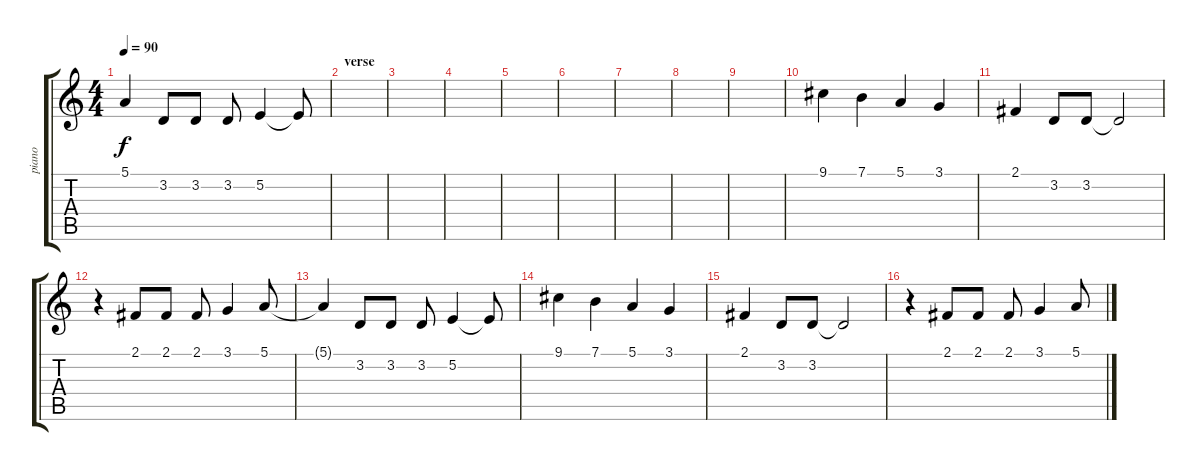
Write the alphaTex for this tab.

\track ("piano" "piano") {instrument brightacousticpiano}
\staff {score tabs}
\tuning (E4 B3 G3 D3 A2 E2) {hide}
\ts (4 4)
\tempo 90
\clef g2
\ks c
5.1{t}.4{dy f} 3.2.8 3.2.8 3.2.8 5.2.4 5.2{t}.8 |
\section ("" "verse ")
|
|
|
|
|
|
|
|
9.1.4 7.1.4 5.1.4 3.1.4 |
2.1.4 3.2.8 3.2.8 3.2{t}.2 |
r.4 2.1.8 2.1.8 2.1.8 3.1.4 5.1.8 |
5.1{t}.4 3.2.8 3.2.8 3.2.8 5.2.4 5.2{t}.8 |
9.1.4 7.1.4 5.1.4 3.1.4 |
2.1.4 3.2.8 3.2.8 3.2{t}.2 |
r.4 2.1.8 2.1.8 2.1.8 3.1.4 5.1.8
